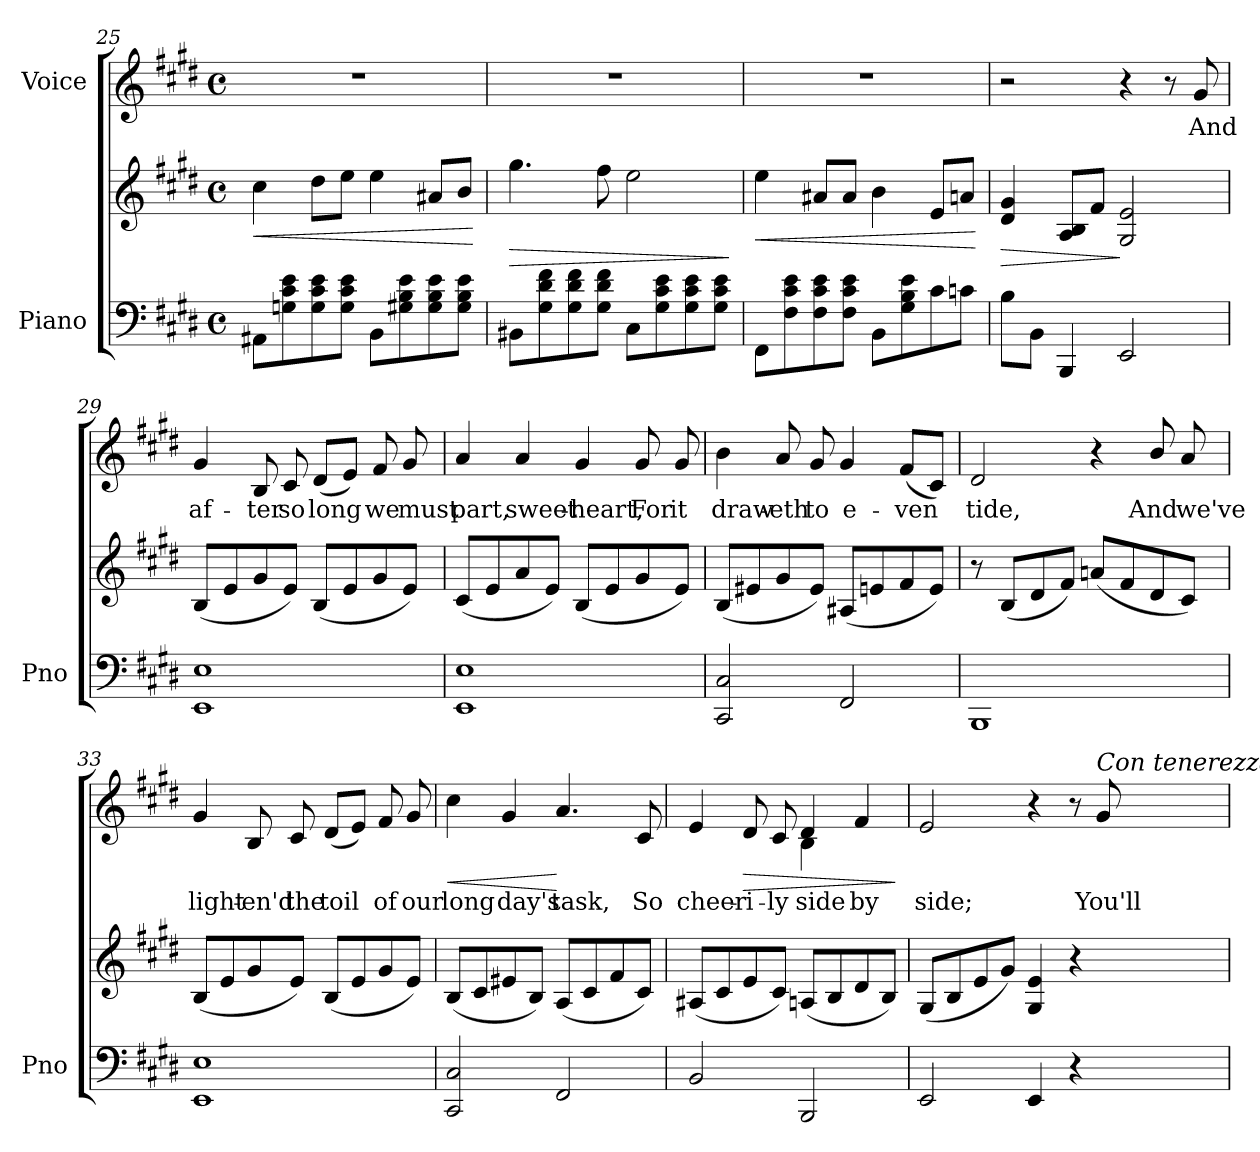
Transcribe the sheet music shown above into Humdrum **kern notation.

**kern	**kern	**dynam	**kern	**text	**dynam
*part2	*part2	*part2	*part1	*part1	*part1
*staff3	*staff2	*staff2/3	*staff1	*staff1	*staff1
*I"Piano	*	*	*I"Voice	*	*
*I'Pno	*	*	*	*	*
*clefF4	*clefG2	*	*clefG2	*	*
*k[f#c#g#d#]	*k[f#c#g#d#]	*	*k[f#c#g#d#]	*	*
*M4/4	*M4/4	*	*M4/4	*	*
*met(c)	*met(c)	*	*met(c)	*	*
=25	=25	=25	=25	=25	=25
!	!	!LO:HP:b	!	!	!
8AA#X\L	4cc#\	<	1r	.	.
8Gn\ 8c#\ 8e\	.	.	.	.	.
8G\ 8c#\ 8e\	8dd#\L	.	.	.	.
8G\ 8c#\ 8e\J	8ee\J	.	.	.	.
8BB\L	4ee\	.	.	.	.
8G#X\ 8B\ 8e\	.	.	.	.	.
8G#\ 8B\ 8e\	8a#X/L	.	.	.	.
8G#\ 8B\ 8e\J	8b/J	.	.	.	.
.	.	[	.	.	.
=26	=26	=26	=26	=26	=26
!	!	!LO:HP:b	!	!	!
8BB#X\L	4.gg#\	>	1r	.	.
8G#\ 8d#\ 8f#\	.	.	.	.	.
8G#\ 8d#\ 8f#\	.	.	.	.	.
8G#\ 8d#\ 8f#\J	8ff#\	.	.	.	.
8C#\L	2ee\	.	.	.	.
8G#\ 8c#\ 8e\	.	.	.	.	.
8G#\ 8c#\ 8e\	.	.	.	.	.
8G#\ 8c#\ 8e\J	.	.	.	.	.
.	.	]	.	.	.
=27	=27	=27	=27	=27	=27
!	!	!LO:HP:b	!	!	!
8FF#\L	4ee\	<	1r	.	.
8F#\ 8c#\ 8e\	.	.	.	.	.
8F#\ 8c#\ 8e\	8a#X/L	.	.	.	.
8F#\ 8c#\ 8e\J	8a#/J	.	.	.	.
8BB\L	4b\	.	.	.	.
8G#\ 8B\ 8e\	.	.	.	.	.
8c#\	8e/L	.	.	.	.
8cn\J	8an/J	.	.	.	.
.	.	[	.	.	.
=28	=28	=28	=28	=28	=28
!	!	!LO:HP:b	!	!	!
8B\L	4d#/ 4g#/	>	2r	.	.
8BB\J	.	.	.	.	.
4BBB/	8A/ 8B/L	.	.	.	.
.	8f#/J	.	.	.	.
2EE/	2G#/ 2e/	]	4r	.	.
.	.	.	8r	.	.
.	.	.	8g#/	And	.
=29	=29	=29	=29	=29	=29
1EE 1E	(8B/L	.	4g#/	af-	.
.	8e/	.	.	.	.
.	8g#/	.	8B/	-ter	.
.	8e/J)	.	8c#/	so	.
.	(8B/L	.	(8d#/L	long	.
.	8e/	.	8e/J)	.	.
.	8g#/	.	8f#/	we	.
.	8e/J)	.	8g#/	must	.
=30	=30	=30	=30	=30	=30
1EE 1E	(8c#/L	.	4a/	part,	.
.	8e/	.	.	.	.
.	8a/	.	4a/	sweet-	.
.	8e/J)	.	.	.	.
.	(8B/L	.	4g#/	-heart,	.
.	8e/	.	.	.	.
.	8g#/	.	8g#/	For	.
.	8e/J)	.	8g#/	it	.
=31	=31	=31	=31	=31	=31
2CC#/ 2C#/	(8B/L	.	4b\	draw-	.
.	8e#X/	.	.	.	.
.	8g#/	.	8a/	-eth	.
.	8e#/J)	.	8g#/	to	.
2FF#/	(8A#X/L	.	4g#/	e-	.
.	8en/	.	.	.	.
.	8f#/	.	(8f#/L	-ven	.
.	8e/J)	.	8c#/J)	.	.
=32	=32	=32	=32	=32	=32
1BBB	8r	.	2d#/	tide,	.
.	(8B/L	.	.	.	.
.	8d#/	.	.	.	.
.	8f#/J)	.	.	.	.
.	(8an/L	.	4r	.	.
.	8f#/	.	.	.	.
.	8d#/	.	8b/	And	.
.	8c#/J)	.	8a/	we've	.
=33	=33	=33	=33	=33	=33
1EE 1E	(8B/L	.	4g#/	light-	.
.	8e/	.	.	.	.
.	8g#/	.	8B/	-en'd	.
.	8e/J)	.	8c#/	the	.
.	(8B/L	.	(8d#/L	toil	.
.	8e/	.	8e/J)	.	.
.	8g#/	.	8f#/	of	.
.	8e/J)	.	8g#/	our	.
=34	=34	=34	=34	=34	=34
!	!	!	!	!	!LO:HP:b
2CC#/ 2C#/	(8B/L	.	4cc#\	long	<
.	8c#/	.	.	.	.
.	8e#X/	.	4g#/	day's	.
.	8B/J)	.	.	.	.
2FF#/	(8A/L	.	4.a/	task,	[
.	8c#/	.	.	.	.
.	8f#/	.	.	.	.
.	8c#/J)	.	8c#/	So	.
=35	=35	=35	=35	=35	=35
*	*	*	*^	*	*
2BB/	(8A#X/L	.	4e/	2ryy	cheer-	.
.	8c#/	.	.	.	.	.
!	!	!	!	!	!	!LO:HP:b
.	8e/	.	8d#/	.	-i-	>
.	8c#/J)	.	8c#/	.	-ly	.
2BBB/	(8An/L	.	4d#/	4B\	side	.
.	8B/	.	.	.	.	.
.	8d#/	.	4f#/	4ryy	by	.
.	8B/J)	.	.	.	.	.
*	*	*	*v	*v	*	*
.	.	.	.	.	]
=36	=36	=36	=36	=36	=36
2EE/	(8G#/L	.	2e/	side;	.
.	8B/	.	.	.	.
.	8e/	.	.	.	.
.	8g#/J)	.	.	.	.
4EE/	4G#/ 4e/	.	4r	.	.
4r	4r	.	8r	.	.
!	!	!	!LO:TX:i:t=Con tenerezza	!	!
.	.	.	8g#/	You'll	.
=	=	=	=	=	=
*-	*-	*-	*-	*-	*-
